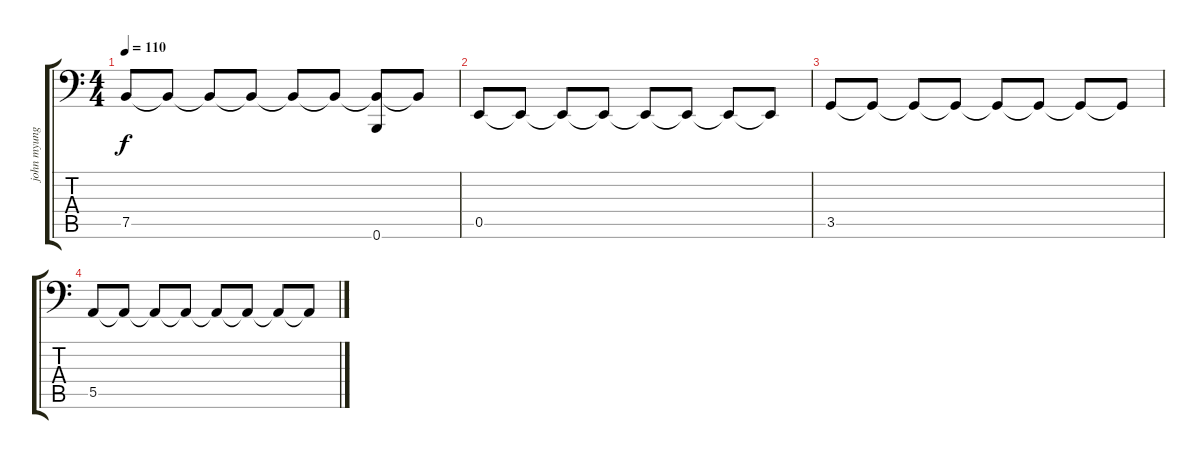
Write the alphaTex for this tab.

\track ("john myung" "john myung") {instrument electricbassfinger}
\staff {score tabs}
\tuning (C3 G2 D2 A1 E1 B0) {hide}
\ts (4 4)
\tempo 110
\clef f4
\ks c
7.5.8{dy f} 7.5{t}.8 7.5{t}.8 7.5{t}.8 7.5{t}.8 7.5{t}.8 (7.5{t} 0.6).8 7.5{t}.8 |
0.5.8 0.5{t}.8 0.5{t}.8 0.5{t}.8 0.5{t}.8 0.5{t}.8 0.5{t}.8 0.5{t}.8 |
3.5.8 3.5{t}.8 3.5{t}.8 3.5{t}.8 3.5{t}.8 3.5{t}.8 3.5{t}.8 3.5{t}.8 |
5.5.8 5.5{t}.8 5.5{t}.8 5.5{t}.8 5.5{t}.8 5.5{t}.8 5.5{t}.8 5.5{t}.8
